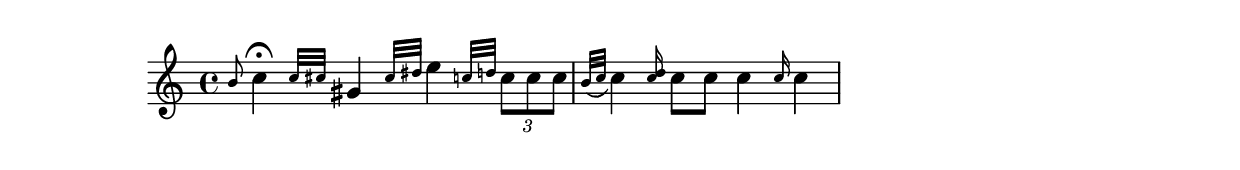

\version "2.7.32"

\header{

  texidoc=" You can have beams, notes, chords, stems etc. within a
@code{\grace} section.  If there are tuplets, the grace notes will not
be under the brace.  

Main note scripts do not end up on the grace note. 

"
}

\layout {ragged-right = ##t}

\context Voice = VA \relative c'' {
  \grace b8 c4\fermata
  \grace {  c32[ cis32] } gis4
  \grace {  cis32[ dis32] } e4
  \grace {  c32[ d] }\times 2/3 {  c8[ c c] }
  \grace {  b32[ ( c32] }   c4)
  \grace  <c d>16  c8[ c8]
				%	\grace  c16  c8[ c8]
  %% broken?
  %%\grace  { \set Grace.graceAlignPosition = \right c16} c4
  c4 \grace  { c16 } c4
}


